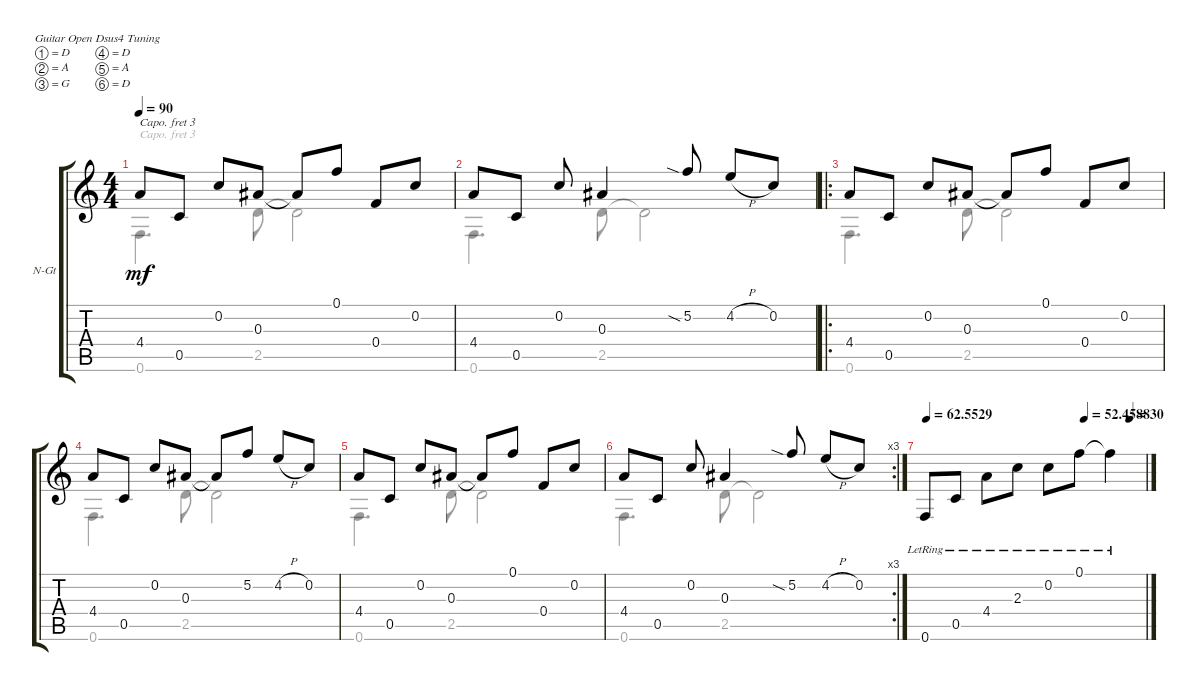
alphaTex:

\defaultSystemsLayout 4
\bracketExtendMode groupsimilarinstruments
\firstSystemTrackNameOrientation horizontal
\otherSystemsTrackNameOrientation horizontal
\track ("Nylon Guitar" "N-Gt") {instrument acousticguitarnylon}
\staff {score tabs}
\capo 3
\tuning (D4 A3 G3 D3 A2 D2)
\voice
\ts (4 4)
\tempo 90
\clef g2
\ks c
4.4.8{dy mf} 0.5.8 0.2.8 0.3.8 0.3{t}.8 0.1.8 0.4.8 0.2.8 |
4.4.8 0.5.8 0.2.8 0.3.4 5.2{sia}.8 4.2{h}.8 0.2.8 |
\ro
4.4.8 0.5.8 0.2.8 0.3.8 0.3{t}.8 0.1.8 0.4.8 0.2.8 |
4.4.8 0.5.8 0.2.8 0.3.8 0.3{t}.8 5.2.8 4.2{h}.8 0.2.8 |
4.4.8 0.5.8 0.2.8 0.3.8 0.3{t}.8 0.1.8 0.4.8 0.2.8 |
\rc 3
4.4.8 0.5.8 0.2.8 0.3.4 5.2{sia}.8 4.2{h}.8 0.2.8 |
\tempo (62.5529 0.0125)
\tempo (52.4588 0.725)
\tempo (30 0.929487)
0.6{lr}.8 0.5{lr}.8 4.4{lr}.8 2.3{lr}.8 0.2{lr}.8 0.1{lr}.8 0.1{lr t}.4
\voice
\clef g2
\ottava regular
\simile none
\ks c
0.6.4{d dy mf} 2.5.8 2.5{t}.2 |
0.6.4{d} 2.5.8 2.5{t}.2 |
0.6.4{d} 2.5.8 2.5{t}.2 |
0.6.4{d} 2.5.8 2.5{t}.2 |
0.6.4{d} 2.5.8 2.5{t}.2 |
0.6.4{d} 2.5.8 2.5{t}.2 |
